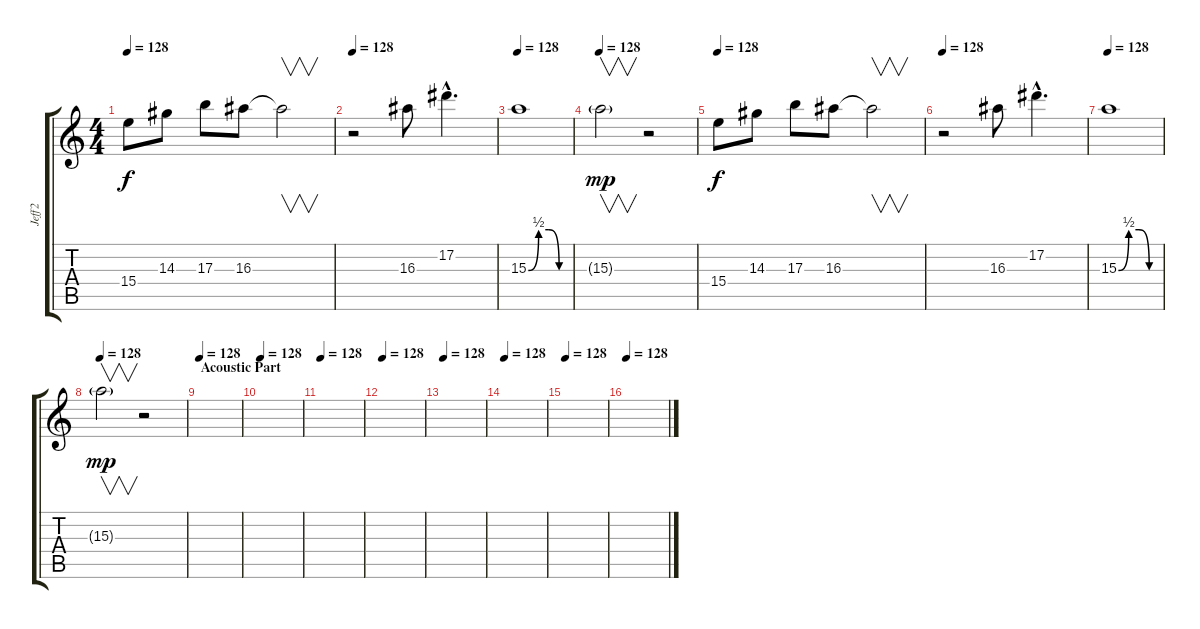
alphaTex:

\track ("Jeff2" "Jeff2") {instrument distortionguitar}
\staff {score tabs}
\tuning (Eb4 Bb3 Gb3 Db3 Ab2 Eb2) {hide}
\ts (4 4)
\tempo 128
\clef g2
\ks c
15.4.8{dy f} 14.3.8 17.3.8 16.3.8 16.3{t}.2{v} |
\tempo 128
r.2 16.3.8 17.2{hac}.4{d} |
\tempo 128
15.3{be (custom 0 0 15 2 30 2 45 0 60 0)}.1 |
\tempo 128
15.3{g}.2{v dy mp} r.2 |
\tempo 128
15.4.8{dy f} 14.3.8 17.3.8 16.3.8 16.3{t}.2{v} |
\tempo 128
r.2 16.3.8 17.2{hac}.4{d} |
\tempo 128
15.3{be (custom 0 0 15 2 30 2 45 0 60 0)}.1 |
\tempo 128
15.3{g}.2{v dy mp} r.2 |
\section ("" "Acoustic Part")
\tempo 128
|
\tempo 128
|
\tempo 128
|
\tempo 128
|
\tempo 128
|
\tempo 128
|
\tempo 128
|
\tempo 128
